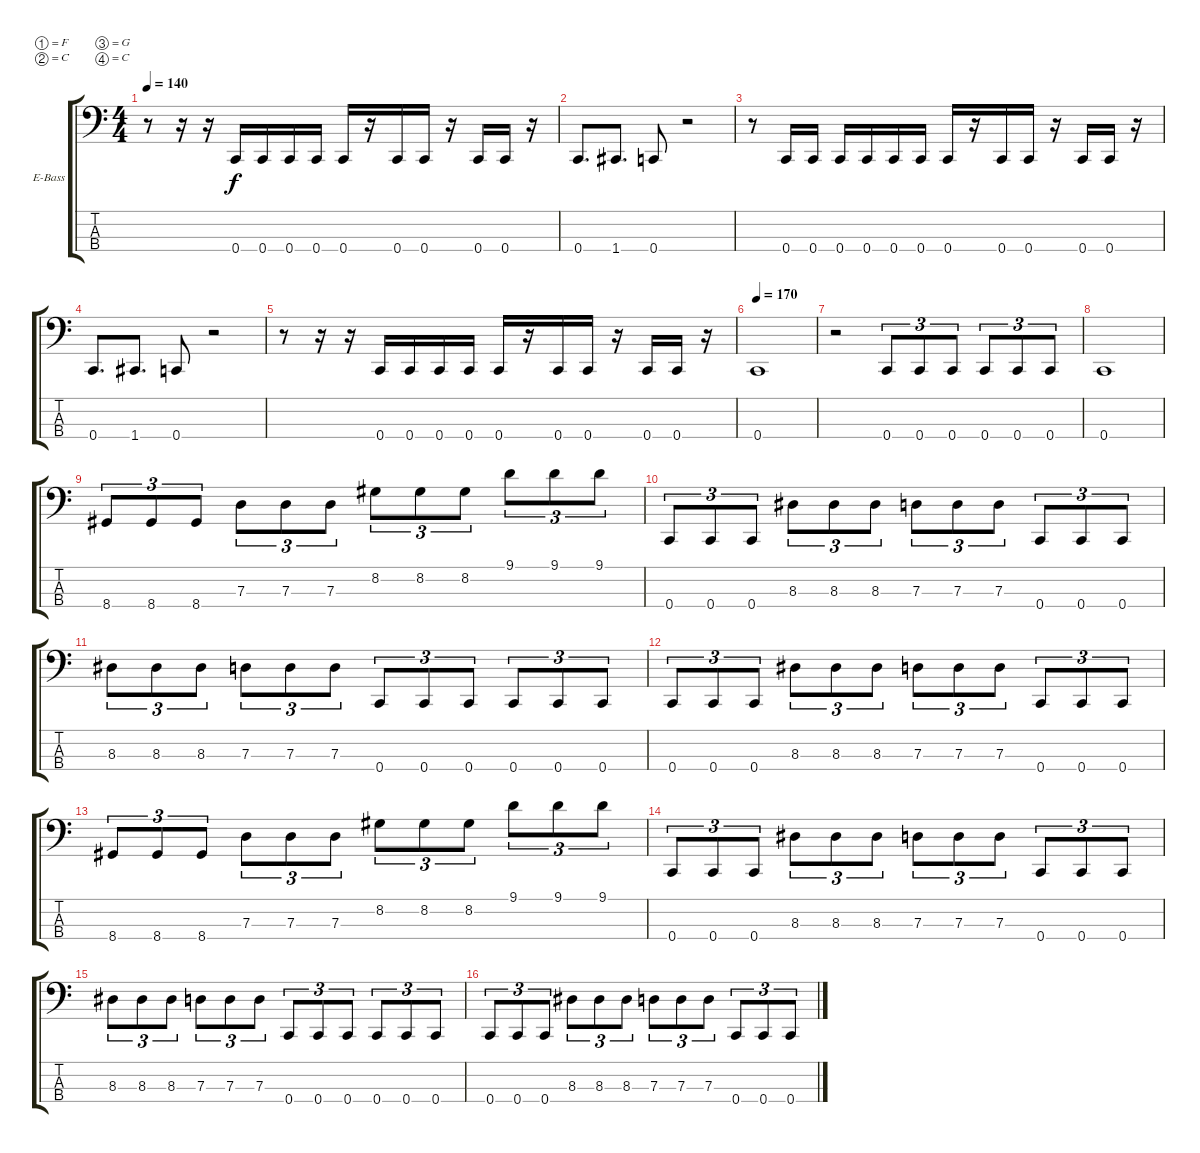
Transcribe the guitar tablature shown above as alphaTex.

\bracketExtendMode groupsimilarinstruments
\firstSystemTrackNameOrientation horizontal
\otherSystemsTrackNameOrientation horizontal
\track ("Track 3" "E-Bass") {instrument electricbasspick}
\staff {score tabs}
\tuning (F2 C2 G1 C1)
\ts (4 4)
\tempo 140
\clef f4
\ks c
r.8{dy f} r.16 r.16 0.4.16 0.4.16 0.4.16 0.4.16 0.4.16 r.16 0.4.16 0.4.16 r.16 0.4.16 0.4.16 r.16 |
0.4.8{d} 1.4.8{d} 0.4.8 r.2 |
r.8 0.4.16 0.4.16 0.4.16 0.4.16 0.4.16 0.4.16 0.4.16 r.16 0.4.16 0.4.16 r.16 0.4.16 0.4.16 r.16 |
0.4.8{d} 1.4.8{d} 0.4.8 r.2 |
r.8 r.16 r.16 0.4.16 0.4.16 0.4.16 0.4.16 0.4.16 r.16 0.4.16 0.4.16 r.16 0.4.16 0.4.16 r.16 |
\tempo 170
0.4.1 |
r.2 0.4.8{tu (3 2)} 0.4.8{tu (3 2)} 0.4.8{tu (3 2)} 0.4.8{tu (3 2)} 0.4.8{tu (3 2)} 0.4.8{tu (3 2)} |
0.4.1 |
8.4.8{tu (3 2)} 8.4.8{tu (3 2)} 8.4.8{tu (3 2)} 7.3.8{tu (3 2)} 7.3.8{tu (3 2)} 7.3.8{tu (3 2)} 8.2.8{tu (3 2)} 8.2.8{tu (3 2)} 8.2.8{tu (3 2)} 9.1.8{tu (3 2)} 9.1.8{tu (3 2)} 9.1.8{tu (3 2)} |
0.4.8{tu (3 2)} 0.4.8{tu (3 2)} 0.4.8{tu (3 2)} 8.3.8{tu (3 2)} 8.3.8{tu (3 2)} 8.3.8{tu (3 2)} 7.3.8{tu (3 2)} 7.3.8{tu (3 2)} 7.3.8{tu (3 2)} 0.4.8{tu (3 2)} 0.4.8{tu (3 2)} 0.4.8{tu (3 2)} |
8.3.8{tu (3 2)} 8.3.8{tu (3 2)} 8.3.8{tu (3 2)} 7.3.8{tu (3 2)} 7.3.8{tu (3 2)} 7.3.8{tu (3 2)} 0.4.8{tu (3 2)} 0.4.8{tu (3 2)} 0.4.8{tu (3 2)} 0.4.8{tu (3 2)} 0.4.8{tu (3 2)} 0.4.8{tu (3 2)} |
0.4.8{tu (3 2)} 0.4.8{tu (3 2)} 0.4.8{tu (3 2)} 8.3.8{tu (3 2)} 8.3.8{tu (3 2)} 8.3.8{tu (3 2)} 7.3.8{tu (3 2)} 7.3.8{tu (3 2)} 7.3.8{tu (3 2)} 0.4.8{tu (3 2)} 0.4.8{tu (3 2)} 0.4.8{tu (3 2)} |
8.4.8{tu (3 2)} 8.4.8{tu (3 2)} 8.4.8{tu (3 2)} 7.3.8{tu (3 2)} 7.3.8{tu (3 2)} 7.3.8{tu (3 2)} 8.2.8{tu (3 2)} 8.2.8{tu (3 2)} 8.2.8{tu (3 2)} 9.1.8{tu (3 2)} 9.1.8{tu (3 2)} 9.1.8{tu (3 2)} |
0.4.8{tu (3 2)} 0.4.8{tu (3 2)} 0.4.8{tu (3 2)} 8.3.8{tu (3 2)} 8.3.8{tu (3 2)} 8.3.8{tu (3 2)} 7.3.8{tu (3 2)} 7.3.8{tu (3 2)} 7.3.8{tu (3 2)} 0.4.8{tu (3 2)} 0.4.8{tu (3 2)} 0.4.8{tu (3 2)} |
8.3.8{tu (3 2)} 8.3.8{tu (3 2)} 8.3.8{tu (3 2)} 7.3.8{tu (3 2)} 7.3.8{tu (3 2)} 7.3.8{tu (3 2)} 0.4.8{tu (3 2)} 0.4.8{tu (3 2)} 0.4.8{tu (3 2)} 0.4.8{tu (3 2)} 0.4.8{tu (3 2)} 0.4.8{tu (3 2)} |
0.4.8{tu (3 2)} 0.4.8{tu (3 2)} 0.4.8{tu (3 2)} 8.3.8{tu (3 2)} 8.3.8{tu (3 2)} 8.3.8{tu (3 2)} 7.3.8{tu (3 2)} 7.3.8{tu (3 2)} 7.3.8{tu (3 2)} 0.4.8{tu (3 2)} 0.4.8{tu (3 2)} 0.4.8{tu (3 2)}
